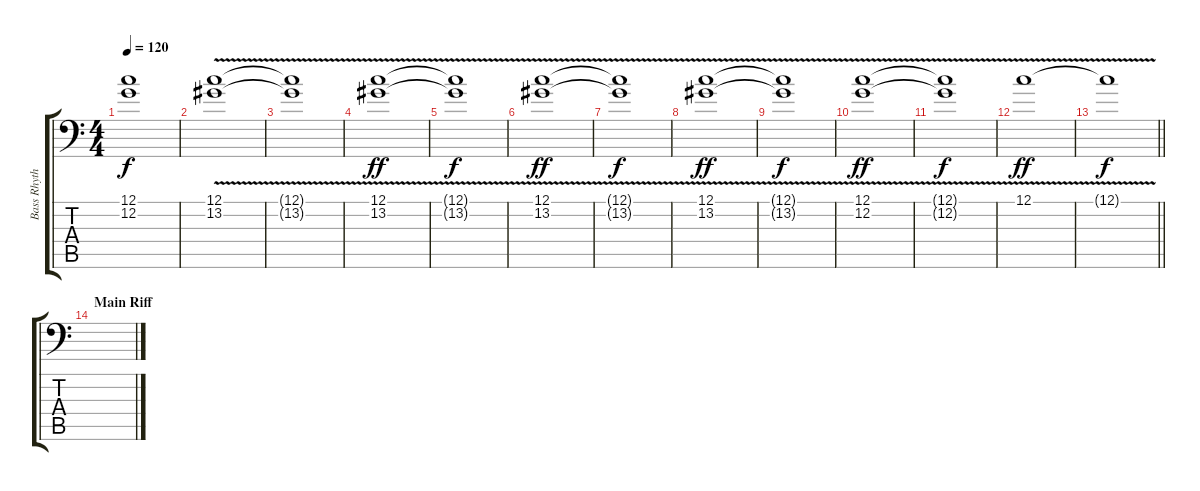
\track ("Bass Rhythm" "Bass Rhyth") {instrument contrabass}
\staff {score tabs}
\tuning (C3 G2 D2 A1 E1 B0) {hide}
\ts (4 4)
\tempo 120
\clef f4
\ks c
(12.1{t} 12.2{t}).1{dy f} |
(12.1 13.2{v}).1 |
(12.1{t} 13.2{t}).1 |
(12.1 13.2{v}).1{dy ff} |
(12.1{t} 13.2{t}).1{dy f} |
(12.1 13.2{v}).1{dy ff} |
(12.1{t} 13.2{t}).1{dy f} |
(12.1 13.2{v}).1{dy ff} |
(12.1{t} 13.2{t}).1{dy f} |
(12.1{v} 12.2).1{dy ff} |
(12.1{t} 12.2{t}).1{dy f} |
12.1{v}.1{dy ff} |
\barLineRight lightlight
12.1{t}.1{dy f} |
\section ("" "Main Riff")
